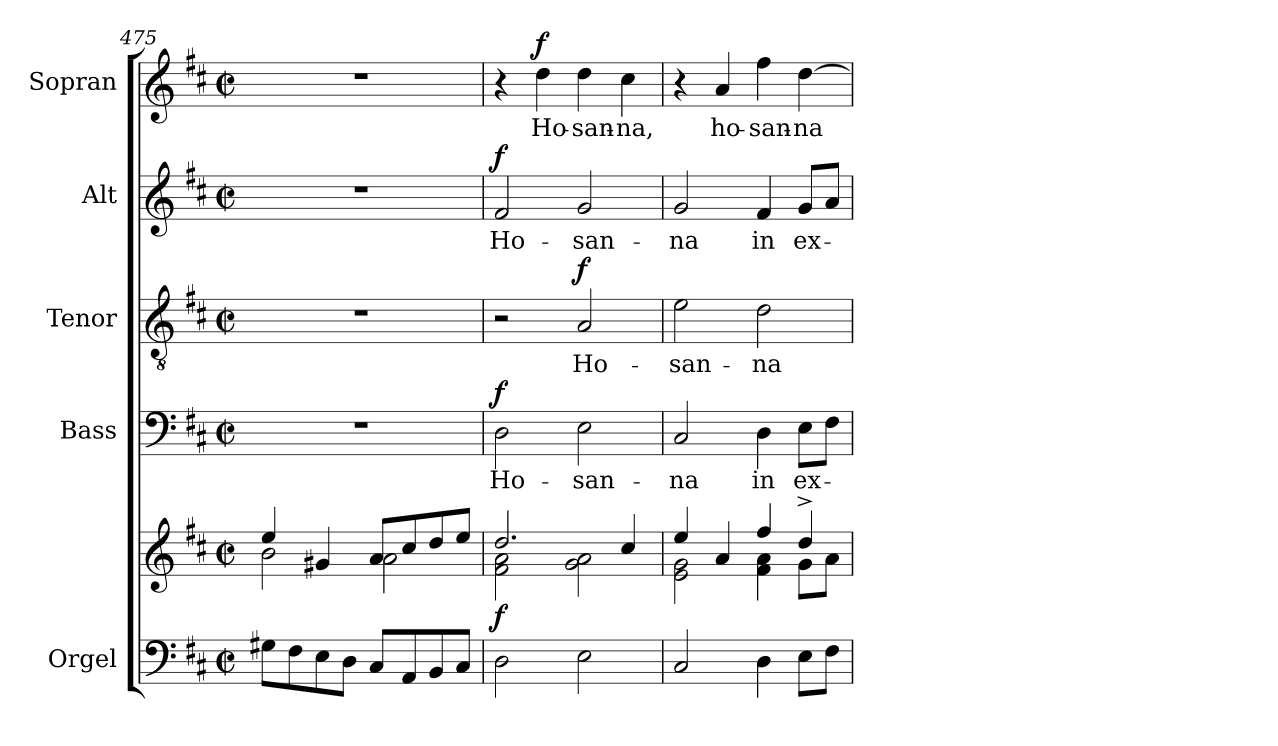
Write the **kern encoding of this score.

**kern	**kern	**dynam	**kern	**text	**dynam	**kern	**text	**dynam	**kern	**text	**dynam	**kern	**text	**dynam
*part5	*part5	*part5	*part4	*part4	*part4	*part3	*part3	*part3	*part2	*part2	*part2	*part1	*part1	*part1
*staff6	*staff5	*staff5/6	*staff4	*staff4	*staff4	*staff3	*staff3	*staff3	*staff2	*staff2	*staff2	*staff1	*staff1	*staff1
*I"Orgel	*	*	*I"Bass	*	*	*I"Tenor	*	*	*I"Alt	*	*	*I"Sopran	*	*
*I'Org.	*	*	*I'B.	*	*	*I'T.	*	*	*I'A.	*	*	*I'S.	*	*
*clefF4	*clefG2	*	*clefF4	*	*	*clefGv2	*	*	*clefG2	*	*	*clefG2	*	*
*k[f#c#]	*k[f#c#]	*	*k[f#c#]	*	*	*k[f#c#]	*	*	*k[f#c#]	*	*	*k[f#c#]	*	*
*D:	*D:	*	*D:	*	*	*D:	*	*	*D:	*	*	*D:	*	*
*M2/2	*M2/2	*	*M2/2	*	*	*M2/2	*	*	*M2/2	*	*	*M2/2	*	*
*met(c|)	*met(c|)	*	*met(c|)	*	*	*met(c|)	*	*	*met(c|)	*	*	*met(c|)	*	*
=475	=475	=475	=475	=475	=475	=475	=475	=475	=475	=475	=475	=475	=475	=475
*	*^	*	*	*	*	*	*	*	*	*	*	*	*	*
8G#X\L	4ee/	2b\	.	1r	.	.	1r	.	.	1r	.	.	1r	.	.
8F#\	.	.	.	.	.	.	.	.	.	.	.	.	.	.	.
8E\	4g#X/	.	.	.	.	.	.	.	.	.	.	.	.	.	.
8D\J	.	.	.	.	.	.	.	.	.	.	.	.	.	.	.
8C#/L	8a/L	2a\	.	.	.	.	.	.	.	.	.	.	.	.	.
8AA/	8cc#/	.	.	.	.	.	.	.	.	.	.	.	.	.	.
8BB/	8dd/	.	.	.	.	.	.	.	.	.	.	.	.	.	.
8C#/J	8ee/J	.	.	.	.	.	.	.	.	.	.	.	.	.	.
=476	=476	=476	=476	=476	=476	=476	=476	=476	=476	=476	=476	=476	=476	=476	=476
!	!	!	!LO:DY:b	!	!LO:LY:b	!LO:DY:a	!	!	!	!	!LO:LY:b	!LO:DY:a	!	!	!
2D\	2.dd/	2f#\ 2a\	f	2D\	Ho-	f	2r	.	.	2f#/	Ho-	f	4r	.	.
!	!	!	!	!	!	!	!	!	!	!	!	!	!	!LO:LY:b	!LO:DY:a
.	.	.	.	.	.	.	.	.	.	.	.	.	4dd\	Ho-	f
!	!	!	!	!	!LO:LY:b	!	!	!LO:LY:b	!LO:DY:a	!	!LO:LY:b	!	!	!LO:LY:b	!
2E\	.	2g\ 2a\	.	2E\	-san-	.	2A/	Ho-	f	2g/	-san-	.	4dd\	-san-	.
!	!	!	!	!	!	!	!	!	!	!	!	!	!	!LO:LY:b	!
.	4cc#/	.	.	.	.	.	.	.	.	.	.	.	4cc#\	-na,	.
=477	=477	=477	=477	=477	=477	=477	=477	=477	=477	=477	=477	=477	=477	=477	=477
!	!	!	!	!	!LO:LY:b	!	!	!LO:LY:b	!	!	!LO:LY:b	!	!	!	!
2C#/	4ee/	2e\ 2g\	.	2C#/	-na	.	2e\	-san-	.	2g/	-na	.	4r	.	.
!	!	!	!	!	!	!	!	!	!	!	!	!	!	!LO:LY:b	!
.	4a/	.	.	.	.	.	.	.	.	.	.	.	4a/	ho-	.
!	!	!	!	!	!LO:LY:b	!	!	!LO:LY:b	!	!	!LO:LY:b	!	!	!LO:LY:b	!
4D\	4ff#/	4f#\ 4a\	.	4D\	in	.	2d\	-na	.	4f#/	in	.	4ff#\	-san-	.
!	!	!	!	!	!LO:LY:b	!	!	!	!	!	!LO:LY:b	!	!	!LO:LY:b	!
8E\L	4dd^>/	8g\L	.	8E\L	ex-	.	.	.	.	8g/L	ex-	.	[4dd\	-na	.
8F#\J	.	8a\J	.	8F#\J	.	.	.	.	.	8a/J	.	.	.	.	.
*	*v	*v	*	*	*	*	*	*	*	*	*	*	*	*	*
=	=	=	=	=	=	=	=	=	=	=	=	=	=	=
*-	*-	*-	*-	*-	*-	*-	*-	*-	*-	*-	*-	*-	*-	*-
